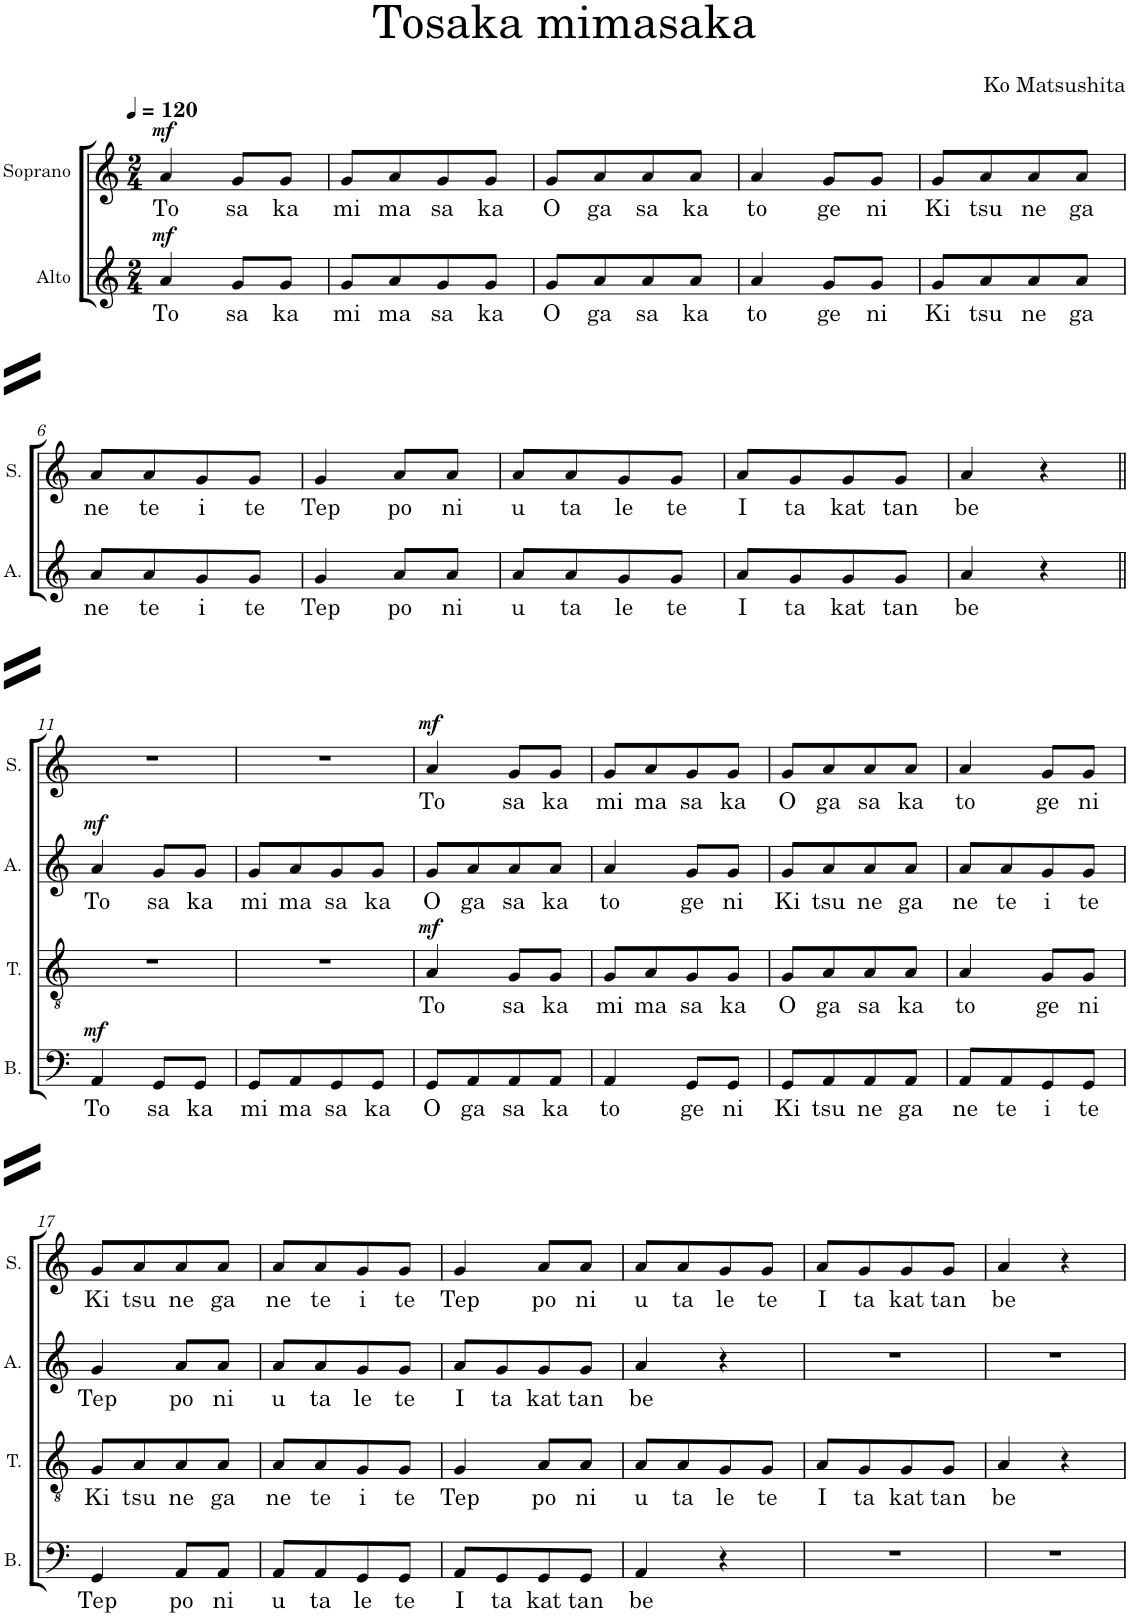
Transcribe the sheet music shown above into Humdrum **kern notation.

**kern	**text	**dynam	**kern	**text	**dynam	**kern	**text	**dynam	**kern	**text	**dynam
*part4	*part4	*part4	*part3	*part3	*part3	*part2	*part2	*part2	*part1	*part1	*part1
*staff4	*staff4	*staff4	*staff3	*staff3	*staff3	*staff2	*staff2	*staff2	*staff1	*staff1	*staff1
*I"Bass	*	*	*I"Tenor	*	*	*I"Alto	*	*	*I"Soprano	*	*
*I'B.	*	*	*I'T.	*	*	*I'A.	*	*	*I'S.	*	*
*stria5	*	*	*stria5	*	*	*	*	*	*	*	*
*clefF4	*	*	*clefGv2	*	*	*clefG2	*	*	*clefG2	*	*
*k[]	*	*	*k[]	*	*	*k[]	*	*	*k[]	*	*
*M2/4	*	*	*M2/4	*	*	*M2/4	*	*	*M2/4	*	*
*MM120	*	*	*MM120	*	*	*MM120	*	*	*MM120	*	*
=1	=1	=1	=1	=1	=1	=1	=1	=1	=1	=1	=1
!	!	!	!	!	!	!	!LO:LY:b	!LO:DY:a	!	!LO:LY:b	!LO:DY:a
2r	.	.	2r	.	.	4a/	To	mf	4a/	To	mf
!	!	!	!	!	!	!	!LO:LY:b	!	!	!LO:LY:b	!
.	.	.	.	.	.	8g/L	sa	.	8g/L	sa	.
!	!	!	!	!	!	!	!LO:LY:b	!	!	!LO:LY:b	!
.	.	.	.	.	.	8g/J	ka	.	8g/J	ka	.
=2	=2	=2	=2	=2	=2	=2	=2	=2	=2	=2	=2
!	!	!	!	!	!	!	!LO:LY:b	!	!	!LO:LY:b	!
2r	.	.	2r	.	.	8g/L	mi	.	8g/L	mi	.
!	!	!	!	!	!	!	!LO:LY:b	!	!	!LO:LY:b	!
.	.	.	.	.	.	8a/	ma	.	8a/	ma	.
!	!	!	!	!	!	!	!LO:LY:b	!	!	!LO:LY:b	!
.	.	.	.	.	.	8g/	sa	.	8g/	sa	.
!	!	!	!	!	!	!	!LO:LY:b	!	!	!LO:LY:b	!
.	.	.	.	.	.	8g/J	ka	.	8g/J	ka	.
=3	=3	=3	=3	=3	=3	=3	=3	=3	=3	=3	=3
!	!	!	!	!	!	!	!LO:LY:b	!	!	!LO:LY:b	!
2r	.	.	2r	.	.	8g/L	O	.	8g/L	O	.
!	!	!	!	!	!	!	!LO:LY:b	!	!	!LO:LY:b	!
.	.	.	.	.	.	8a/	ga	.	8a/	ga	.
!	!	!	!	!	!	!	!LO:LY:b	!	!	!LO:LY:b	!
.	.	.	.	.	.	8a/	sa	.	8a/	sa	.
!	!	!	!	!	!	!	!LO:LY:b	!	!	!LO:LY:b	!
.	.	.	.	.	.	8a/J	ka	.	8a/J	ka	.
=4	=4	=4	=4	=4	=4	=4	=4	=4	=4	=4	=4
!	!	!	!	!	!	!	!LO:LY:b	!	!	!LO:LY:b	!
2r	.	.	2r	.	.	4a/	to	.	4a/	to	.
!	!	!	!	!	!	!	!LO:LY:b	!	!	!LO:LY:b	!
.	.	.	.	.	.	8g/L	ge	.	8g/L	ge	.
!	!	!	!	!	!	!	!LO:LY:b	!	!	!LO:LY:b	!
.	.	.	.	.	.	8g/J	ni	.	8g/J	ni	.
=5	=5	=5	=5	=5	=5	=5	=5	=5	=5	=5	=5
!	!	!	!	!	!	!	!LO:LY:b	!	!	!LO:LY:b	!
2r	.	.	2r	.	.	8g/L	Ki	.	8g/L	Ki	.
!	!	!	!	!	!	!	!LO:LY:b	!	!	!LO:LY:b	!
.	.	.	.	.	.	8a/	tsu	.	8a/	tsu	.
!	!	!	!	!	!	!	!LO:LY:b	!	!	!LO:LY:b	!
.	.	.	.	.	.	8a/	ne	.	8a/	ne	.
!	!	!	!	!	!	!	!LO:LY:b	!	!	!LO:LY:b	!
.	.	.	.	.	.	8a/J	ga	.	8a/J	ga	.
!!LO:LB:g=z
=6	=6	=6	=6	=6	=6	=6	=6	=6	=6	=6	=6
!	!	!	!	!	!	!	!LO:LY:b	!	!	!LO:LY:b	!
2r	.	.	2r	.	.	8a/L	ne	.	8a/L	ne	.
!	!	!	!	!	!	!	!LO:LY:b	!	!	!LO:LY:b	!
.	.	.	.	.	.	8a/	te	.	8a/	te	.
!	!	!	!	!	!	!	!LO:LY:b	!	!	!LO:LY:b	!
.	.	.	.	.	.	8g/	i	.	8g/	i	.
!	!	!	!	!	!	!	!LO:LY:b	!	!	!LO:LY:b	!
.	.	.	.	.	.	8g/J	te	.	8g/J	te	.
=7	=7	=7	=7	=7	=7	=7	=7	=7	=7	=7	=7
!	!	!	!	!	!	!	!LO:LY:b	!	!	!LO:LY:b	!
2r	.	.	2r	.	.	4g/	Tep	.	4g/	Tep	.
!	!	!	!	!	!	!	!LO:LY:b	!	!	!LO:LY:b	!
.	.	.	.	.	.	8a/L	po	.	8a/L	po	.
!	!	!	!	!	!	!	!LO:LY:b	!	!	!LO:LY:b	!
.	.	.	.	.	.	8a/J	ni	.	8a/J	ni	.
=8	=8	=8	=8	=8	=8	=8	=8	=8	=8	=8	=8
!	!	!	!	!	!	!	!LO:LY:b	!	!	!LO:LY:b	!
2r	.	.	2r	.	.	8a/L	u	.	8a/L	u	.
!	!	!	!	!	!	!	!LO:LY:b	!	!	!LO:LY:b	!
.	.	.	.	.	.	8a/	ta	.	8a/	ta	.
!	!	!	!	!	!	!	!LO:LY:b	!	!	!LO:LY:b	!
.	.	.	.	.	.	8g/	le	.	8g/	le	.
!	!	!	!	!	!	!	!LO:LY:b	!	!	!LO:LY:b	!
.	.	.	.	.	.	8g/J	te	.	8g/J	te	.
=9	=9	=9	=9	=9	=9	=9	=9	=9	=9	=9	=9
!	!	!	!	!	!	!	!LO:LY:b	!	!	!LO:LY:b	!
2r	.	.	2r	.	.	8a/L	I	.	8a/L	I	.
!	!	!	!	!	!	!	!LO:LY:b	!	!	!LO:LY:b	!
.	.	.	.	.	.	8g/	ta	.	8g/	ta	.
!	!	!	!	!	!	!	!LO:LY:b	!	!	!LO:LY:b	!
.	.	.	.	.	.	8g/	kat	.	8g/	kat	.
!	!	!	!	!	!	!	!LO:LY:b	!	!	!LO:LY:b	!
.	.	.	.	.	.	8g/J	tan	.	8g/J	tan	.
=10	=10	=10	=10	=10	=10	=10	=10	=10	=10	=10	=10
!	!	!	!	!	!	!	!LO:LY:b	!	!	!LO:LY:b	!
2r	.	.	2r	.	.	4a/	be	.	4a/	be	.
.	.	.	.	.	.	4r	.	.	4r	.	.
!!LO:LB:g=z
=11||	=11||	=11||	=11||	=11||	=11||	=11||	=11||	=11||	=11||	=11||	=11||
!	!LO:LY:b	!LO:DY:a	!	!	!	!	!LO:LY:b	!LO:DY:a	!	!	!
4AA/	To	mf	2r	.	.	4a/	To	mf	2r	.	.
!	!LO:LY:b	!	!	!	!	!	!LO:LY:b	!	!	!	!
8GG/L	sa	.	.	.	.	8g/L	sa	.	.	.	.
!	!LO:LY:b	!	!	!	!	!	!LO:LY:b	!	!	!	!
8GG/J	ka	.	.	.	.	8g/J	ka	.	.	.	.
=12	=12	=12	=12	=12	=12	=12	=12	=12	=12	=12	=12
!	!LO:LY:b	!	!	!	!	!	!LO:LY:b	!	!	!	!
8GG/L	mi	.	2r	.	.	8g/L	mi	.	2r	.	.
!	!LO:LY:b	!	!	!	!	!	!LO:LY:b	!	!	!	!
8AA/	ma	.	.	.	.	8a/	ma	.	.	.	.
!	!LO:LY:b	!	!	!	!	!	!LO:LY:b	!	!	!	!
8GG/	sa	.	.	.	.	8g/	sa	.	.	.	.
!	!LO:LY:b	!	!	!	!	!	!LO:LY:b	!	!	!	!
8GG/J	ka	.	.	.	.	8g/J	ka	.	.	.	.
=13	=13	=13	=13	=13	=13	=13	=13	=13	=13	=13	=13
!	!LO:LY:b	!	!	!LO:LY:b	!LO:DY:a	!	!LO:LY:b	!	!	!LO:LY:b	!LO:DY:a
8GG/L	O	.	4A/	To	mf	8g/L	O	.	4a/	To	mf
!	!LO:LY:b	!	!	!	!	!	!LO:LY:b	!	!	!	!
8AA/	ga	.	.	.	.	8a/	ga	.	.	.	.
!	!LO:LY:b	!	!	!LO:LY:b	!	!	!LO:LY:b	!	!	!LO:LY:b	!
8AA/	sa	.	8G/L	sa	.	8a/	sa	.	8g/L	sa	.
!	!LO:LY:b	!	!	!LO:LY:b	!	!	!LO:LY:b	!	!	!LO:LY:b	!
8AA/J	ka	.	8G/J	ka	.	8a/J	ka	.	8g/J	ka	.
=14	=14	=14	=14	=14	=14	=14	=14	=14	=14	=14	=14
!	!LO:LY:b	!	!	!LO:LY:b	!	!	!LO:LY:b	!	!	!LO:LY:b	!
4AA/	to	.	8G/L	mi	.	4a/	to	.	8g/L	mi	.
!	!	!	!	!LO:LY:b	!	!	!	!	!	!LO:LY:b	!
.	.	.	8A/	ma	.	.	.	.	8a/	ma	.
!	!LO:LY:b	!	!	!LO:LY:b	!	!	!LO:LY:b	!	!	!LO:LY:b	!
8GG/L	ge	.	8G/	sa	.	8g/L	ge	.	8g/	sa	.
!	!LO:LY:b	!	!	!LO:LY:b	!	!	!LO:LY:b	!	!	!LO:LY:b	!
8GG/J	ni	.	8G/J	ka	.	8g/J	ni	.	8g/J	ka	.
=15	=15	=15	=15	=15	=15	=15	=15	=15	=15	=15	=15
!	!LO:LY:b	!	!	!LO:LY:b	!	!	!LO:LY:b	!	!	!LO:LY:b	!
8GG/L	Ki	.	8G/L	O	.	8g/L	Ki	.	8g/L	O	.
!	!LO:LY:b	!	!	!LO:LY:b	!	!	!LO:LY:b	!	!	!LO:LY:b	!
8AA/	tsu	.	8A/	ga	.	8a/	tsu	.	8a/	ga	.
!	!LO:LY:b	!	!	!LO:LY:b	!	!	!LO:LY:b	!	!	!LO:LY:b	!
8AA/	ne	.	8A/	sa	.	8a/	ne	.	8a/	sa	.
!	!LO:LY:b	!	!	!LO:LY:b	!	!	!LO:LY:b	!	!	!LO:LY:b	!
8AA/J	ga	.	8A/J	ka	.	8a/J	ga	.	8a/J	ka	.
=16	=16	=16	=16	=16	=16	=16	=16	=16	=16	=16	=16
!	!LO:LY:b	!	!	!LO:LY:b	!	!	!LO:LY:b	!	!	!LO:LY:b	!
8AA/L	ne	.	4A/	to	.	8a/L	ne	.	4a/	to	.
!	!LO:LY:b	!	!	!	!	!	!LO:LY:b	!	!	!	!
8AA/	te	.	.	.	.	8a/	te	.	.	.	.
!	!LO:LY:b	!	!	!LO:LY:b	!	!	!LO:LY:b	!	!	!LO:LY:b	!
8GG/	i	.	8G/L	ge	.	8g/	i	.	8g/L	ge	.
!	!LO:LY:b	!	!	!LO:LY:b	!	!	!LO:LY:b	!	!	!LO:LY:b	!
8GG/J	te	.	8G/J	ni	.	8g/J	te	.	8g/J	ni	.
!!LO:LB:g=z
=17	=17	=17	=17	=17	=17	=17	=17	=17	=17	=17	=17
!	!LO:LY:b	!	!	!LO:LY:b	!	!	!LO:LY:b	!	!	!LO:LY:b	!
4GG/	Tep	.	8G/L	Ki	.	4g/	Tep	.	8g/L	Ki	.
!	!	!	!	!LO:LY:b	!	!	!	!	!	!LO:LY:b	!
.	.	.	8A/	tsu	.	.	.	.	8a/	tsu	.
!	!LO:LY:b	!	!	!LO:LY:b	!	!	!LO:LY:b	!	!	!LO:LY:b	!
8AA/L	po	.	8A/	ne	.	8a/L	po	.	8a/	ne	.
!	!LO:LY:b	!	!	!LO:LY:b	!	!	!LO:LY:b	!	!	!LO:LY:b	!
8AA/J	ni	.	8A/J	ga	.	8a/J	ni	.	8a/J	ga	.
=18	=18	=18	=18	=18	=18	=18	=18	=18	=18	=18	=18
!	!LO:LY:b	!	!	!LO:LY:b	!	!	!LO:LY:b	!	!	!LO:LY:b	!
8AA/L	u	.	8A/L	ne	.	8a/L	u	.	8a/L	ne	.
!	!LO:LY:b	!	!	!LO:LY:b	!	!	!LO:LY:b	!	!	!LO:LY:b	!
8AA/	ta	.	8A/	te	.	8a/	ta	.	8a/	te	.
!	!LO:LY:b	!	!	!LO:LY:b	!	!	!LO:LY:b	!	!	!LO:LY:b	!
8GG/	le	.	8G/	i	.	8g/	le	.	8g/	i	.
!	!LO:LY:b	!	!	!LO:LY:b	!	!	!LO:LY:b	!	!	!LO:LY:b	!
8GG/J	te	.	8G/J	te	.	8g/J	te	.	8g/J	te	.
=19	=19	=19	=19	=19	=19	=19	=19	=19	=19	=19	=19
!	!LO:LY:b	!	!	!LO:LY:b	!	!	!LO:LY:b	!	!	!LO:LY:b	!
8AA/L	I	.	4G/	Tep	.	8a/L	I	.	4g/	Tep	.
!	!LO:LY:b	!	!	!	!	!	!LO:LY:b	!	!	!	!
8GG/	ta	.	.	.	.	8g/	ta	.	.	.	.
!	!LO:LY:b	!	!	!LO:LY:b	!	!	!LO:LY:b	!	!	!LO:LY:b	!
8GG/	kat	.	8A/L	po	.	8g/	kat	.	8a/L	po	.
!	!LO:LY:b	!	!	!LO:LY:b	!	!	!LO:LY:b	!	!	!LO:LY:b	!
8GG/J	tan	.	8A/J	ni	.	8g/J	tan	.	8a/J	ni	.
=20	=20	=20	=20	=20	=20	=20	=20	=20	=20	=20	=20
!	!LO:LY:b	!	!	!LO:LY:b	!	!	!LO:LY:b	!	!	!LO:LY:b	!
4AA/	be	.	8A/L	u	.	4a/	be	.	8a/L	u	.
!	!	!	!	!LO:LY:b	!	!	!	!	!	!LO:LY:b	!
.	.	.	8A/	ta	.	.	.	.	8a/	ta	.
!	!	!	!	!LO:LY:b	!	!	!	!	!	!LO:LY:b	!
4r	.	.	8G/	le	.	4r	.	.	8g/	le	.
!	!	!	!	!LO:LY:b	!	!	!	!	!	!LO:LY:b	!
.	.	.	8G/J	te	.	.	.	.	8g/J	te	.
=21	=21	=21	=21	=21	=21	=21	=21	=21	=21	=21	=21
!	!	!	!	!LO:LY:b	!	!	!	!	!	!LO:LY:b	!
2r	.	.	8A/L	I	.	2r	.	.	8a/L	I	.
!	!	!	!	!LO:LY:b	!	!	!	!	!	!LO:LY:b	!
.	.	.	8G/	ta	.	.	.	.	8g/	ta	.
!	!	!	!	!LO:LY:b	!	!	!	!	!	!LO:LY:b	!
.	.	.	8G/	kat	.	.	.	.	8g/	kat	.
!	!	!	!	!LO:LY:b	!	!	!	!	!	!LO:LY:b	!
.	.	.	8G/J	tan	.	.	.	.	8g/J	tan	.
=22	=22	=22	=22	=22	=22	=22	=22	=22	=22	=22	=22
!	!	!	!	!LO:LY:b	!	!	!	!	!	!LO:LY:b	!
2r	.	.	4A/	be	.	2r	.	.	4a/	be	.
.	.	.	4r	.	.	.	.	.	4r	.	.
=	=	=	=	=	=	=	=	=	=	=	=
*-	*-	*-	*-	*-	*-	*-	*-	*-	*-	*-	*-
